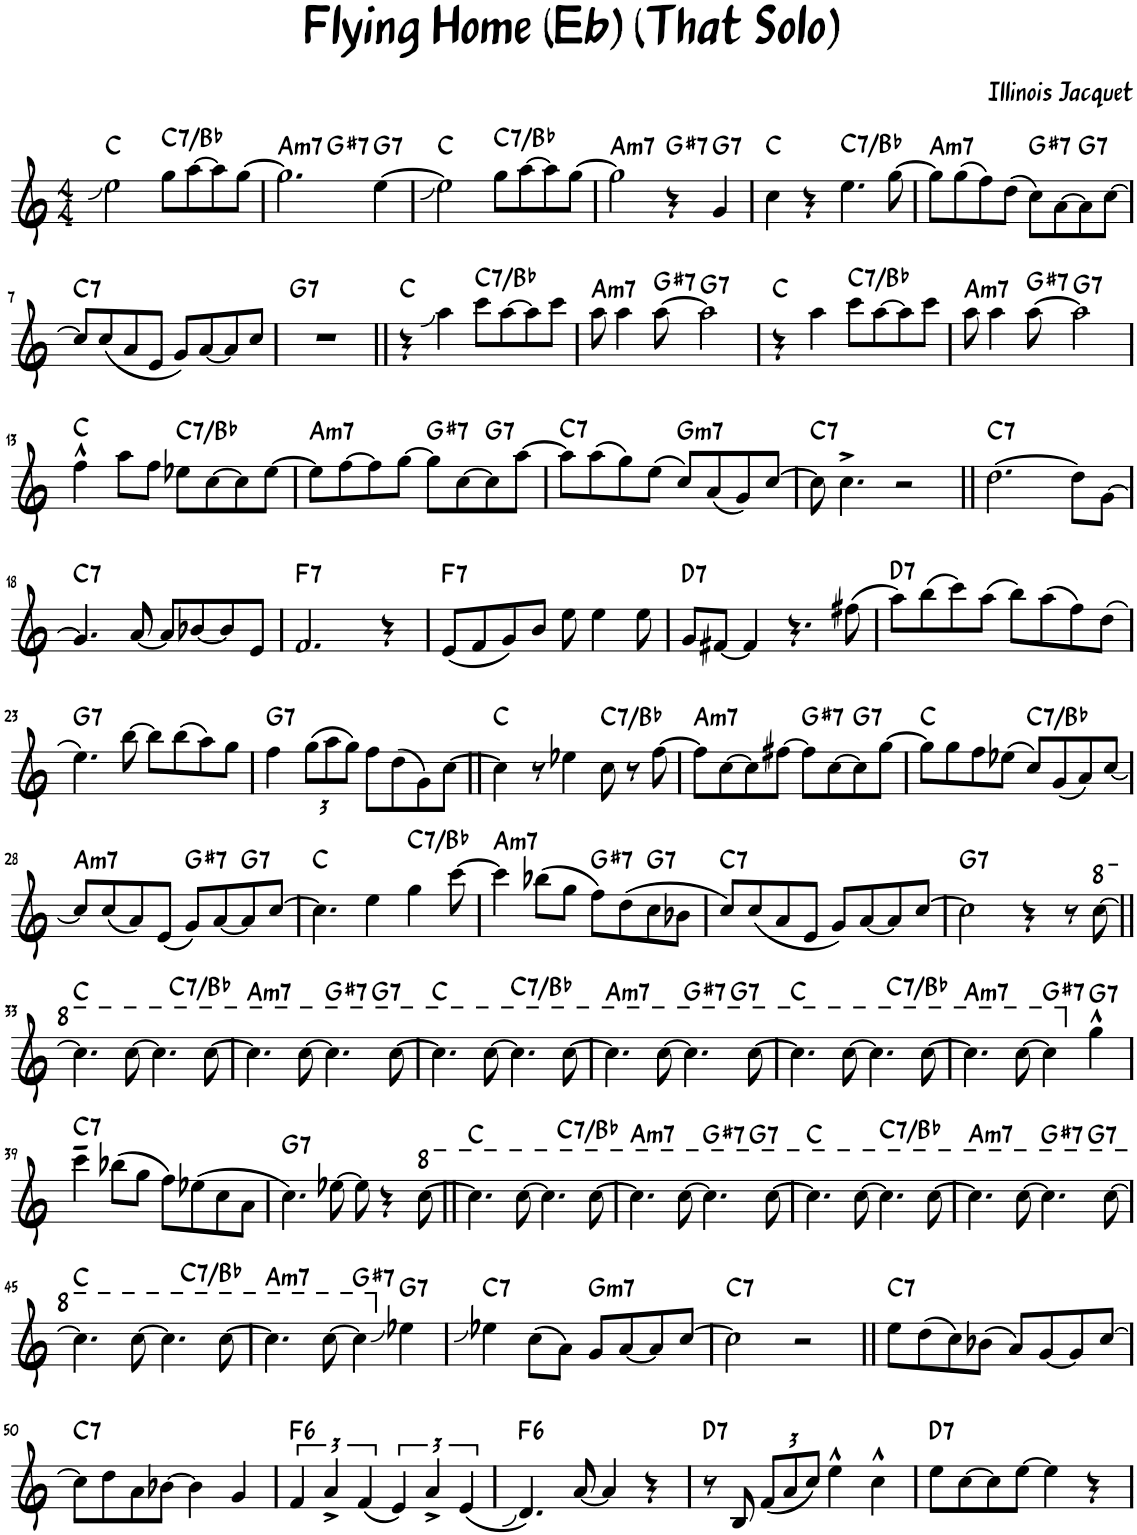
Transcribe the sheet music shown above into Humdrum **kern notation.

**kern	**harte
*part1	*part1
*staff1	*
*I"Alto Saxophone	*
*I'A. Sax.	*
*clefG2	*
*Trd5c9	*
*k[]	*
*M4/4	*
=1	=1
2ee\	C:maj
!	!LO:H:kt=7
8gg\L	C:7/b7
[8aa\	.
8aa\]	.
[8gg\J	.
=2	=2
!	!LO:H:kt=m7
*^	*
2.gg\]	2ryy	A:min7
!	!	!LO:H:kt=7
.	2ryy	G#:7
!	!	!LO:H:kt=7
[4ee\	.	G:7
*v	*v	*
=3	=3
2ee\]	C:maj
!	!LO:H:kt=7
8gg\L	C:7/b7
[8aa\	.
8aa\]	.
[8gg\J	.
=4	=4
!	!LO:H:kt=m7
2gg\]	A:min7
!	!LO:H:kt=7
4r	G#:7
!	!LO:H:kt=7
4g/	G:7
=5	=5
4cc\	C:maj
4r	.
!	!LO:H:kt=7
4.ee\	C:7/b7
[8gg\	.
=6	=6
!	!LO:H:kt=m7
8gg\L]	A:min7
(8gg\	.
8ff\)	.
(8dd\J	.
!	!LO:H:kt=7
8cc\L)	G#:7
[8a\	.
!	!LO:H:kt=7
8a\]	G:7
[8cc\J	.
!!LO:LB:g=z
=7	=7
!	!LO:H:kt=7
8cc/L]	C:7
(8cc/	.
8a/	.
8e/J	.
8g/L)	.
[8a/	.
8a/]	.
8cc/J	.
=8	=8
!	!LO:H:kt=7
1r	G:7
=9||	=9||
4r	C:maj
4aa\	.
!	!LO:H:kt=7
8ccc\L	C:7/b7
[8aa\	.
8aa\]	.
8ccc\J	.
=10	=10
!	!LO:H:kt=m7
8aa\	A:min7
4aa\	.
!	!LO:H:kt=7
[8aa\	G#:7
!	!LO:H:kt=7
2aa\]	G:7
=11	=11
4r	C:maj
4aa\	.
!	!LO:H:kt=7
8ccc\L	C:7/b7
[8aa\	.
8aa\]	.
8ccc\J	.
=12	=12
!	!LO:H:kt=m7
8aa\	A:min7
4aa\	.
!	!LO:H:kt=7
[8aa\	G#:7
!	!LO:H:kt=7
2aa\]	G:7
!!LO:LB:g=z
=13	=13
4ff^^\	C:maj
8aa\L	.
8ff\J	.
!	!LO:H:kt=7
8ee-X\L	C:7/b7
[8cc\	.
8cc\]	.
[8ee-\J	.
=14	=14
!	!LO:H:kt=m7
8ee-\L]	A:min7
[8ff\	.
8ff\]	.
[8gg\J	.
!	!LO:H:kt=7
8gg\L]	G#:7
[8cc\	.
!	!LO:H:kt=7
8cc\]	G:7
[8aa\J	.
=15	=15
!	!LO:H:kt=7
8aa\L]	C:7
(8aa\	.
8gg\)	.
(8ee\J	.
!	!LO:H:kt=m7
8cc/L)	G:min7
(8a/	.
8g/)	.
[8cc/J	.
=16	=16
!	!LO:H:kt=7
8cc\]	C:7
4.cc^\	.
2r	.
=17||	=17||
!	!LO:H:kt=7
[2.dd\	C:7
8dd\L]	.
[8g\J	.
!!LO:LB:g=z
=18	=18
!	!LO:H:kt=7
4.g/]	C:7
[8a/	.
8a/L]	.
[8b-X/	.
8b-/]	.
8e/J	.
=19	=19
!	!LO:H:kt=7
2.f/	F:7
4r	.
=20	=20
!	!LO:H:kt=7
(8e/L	F:7
8f/	.
8g/)	.
8b/J	.
8ee\	.
4ee\	.
8ee\	.
=21	=21
!	!LO:H:kt=7
8g/L	D:7
[8f#X/J	.
4f#/]	.
4.r	.
(8ff#X\	.
=22	=22
!	!LO:H:kt=7
8aa\L)	D:7
(8bb\	.
8ccc\)	.
(8aa\J	.
8bb\L)	.
(8aa\	.
8ff\)	.
(8dd\J	.
!!LO:LB:g=z
=23	=23
!	!LO:H:kt=7
4.ee\)	G:7
[8bb\	.
8bb\L]	.
(8bb\	.
8aa\)	.
8gg\J	.
=24	=24
!	!LO:H:kt=7
4ff\	G:7
*Xbrackettup	*
(12gg\L	.
12aa\	.
12gg\J)	.
8ff\L	.
(8dd\	.
8g\)	.
[8cc\J	.
=25||	=25||
4cc\]	C:maj
8r	.
4ee-X\	.
!	!LO:H:kt=7
8cc\	C:7/b7
8r	.
[8ff\	.
=26	=26
!	!LO:H:kt=m7
8ff\L]	A:min7
[8cc\	.
8cc\]	.
[8ff#X\J	.
!	!LO:H:kt=7
8ff#\L]	G#:7
[8cc\	.
!	!LO:H:kt=7
8cc\]	G:7
[8gg\J	.
=27	=27
8gg\L]	C:maj
8gg\	.
8ff\	.
(8ee-X\J	.
!	!LO:H:kt=7
8cc/L)	C:7/b7
(8g/	.
8a/)	.
[8cc/J	.
!!LO:LB:g=z
=28	=28
!	!LO:H:kt=m7
8cc/L]	A:min7
(8cc/	.
8a/)	.
(8e/J	.
!	!LO:H:kt=7
8g/L)	G#:7
[8a/	.
!	!LO:H:kt=7
8a/]	G:7
[8cc/J	.
=29	=29
4.cc\]	C:maj
4ee\	.
!	!LO:H:kt=7
4gg\	C:7/b7
[8ccc\	.
=30	=30
!	!LO:H:kt=m7
4ccc\]	A:min7
(8bb-X\L	.
8gg\J	.
!	!LO:H:kt=7
8ff\L)	G#:7
(8dd\	.
!	!LO:H:kt=7
8cc\	G:7
8b-X\J	.
=31	=31
!	!LO:H:kt=7
8cc/L)	C:7
(8cc/	.
8a/	.
8e/J	.
8g/L)	.
[8a/	.
8a/]	.
[8cc/J	.
=32	=32
!	!LO:H:kt=7
2cc\]	G:7
4r	.
8r	.
*8va	*
[8ccc\	.
!!LO:LB:g=z
=33||	=33||
*^	*
4.ccc\]	2ryy	C:maj
[8ccc\	.	.
4.ccc\]	8ryy	.
!	!	!LO:H:kt=7
.	4.ryy	C:7/b7
[8ccc\	.	.
=34	=34	=34
!	!	!LO:H:kt=m7
4.ccc\]	2.ryy	A:min7
[8ccc\	.	.
!	!	!LO:H:kt=7
4.ccc\]	.	G#:7
!	!	!LO:H:kt=7
.	4ryy	G:7
[8ccc\	.	.
*v	*v	*
=35	=35
4.ccc\]	C:maj
[8ccc\	.
!	!LO:H:kt=7
4.ccc\]	C:7/b7
[8ccc\	.
=36	=36
!	!LO:H:kt=m7
*^	*
4.ccc\]	2.ryy	A:min7
[8ccc\	.	.
!	!	!LO:H:kt=7
4.ccc\]	.	G#:7
!	!	!LO:H:kt=7
.	4ryy	G:7
[8ccc\	.	.
=37	=37	=37
4.ccc\]	2ryy	C:maj
[8ccc\	.	.
4.ccc\]	8ryy	.
!	!	!LO:H:kt=7
.	4.ryy	C:7/b7
[8ccc\	.	.
=38	=38	=38
!	!	!LO:H:kt=m7
*v	*v	*
4.ccc\]	A:min7
[8ccc\	.
!	!LO:H:kt=7
4ccc\]	G#:7
*X8va	*
!	!LO:H:kt=7
4gg^^\	G:7
!!LO:LB:g=z
=39	=39
!	!LO:H:kt=7
4ccc~\	C:7
(8bb-X\L	.
8gg\J	.
8ff\L)	.
(8ee-X\	.
8cc\	.
8a\J	.
=40	=40
!	!LO:H:kt=7
4.cc\)	G:7
[8ee-X\	.
8ee-\]	.
4r	.
*8va	*
[8ccc\	.
=41||	=41||
*^	*
4.ccc\]	2ryy	C:maj
[8ccc\	.	.
4.ccc\]	8ryy	.
!	!	!LO:H:kt=7
.	4.ryy	C:7/b7
[8ccc\	.	.
=42	=42	=42
!	!	!LO:H:kt=m7
4.ccc\]	2.ryy	A:min7
[8ccc\	.	.
!	!	!LO:H:kt=7
4.ccc\]	.	G#:7
!	!	!LO:H:kt=7
.	4ryy	G:7
[8ccc\	.	.
*v	*v	*
=43	=43
4.ccc\]	C:maj
[8ccc\	.
!	!LO:H:kt=7
4.ccc\]	C:7/b7
[8ccc\	.
=44	=44
!	!LO:H:kt=m7
*^	*
4.ccc\]	2.ryy	A:min7
[8ccc\	.	.
!	!	!LO:H:kt=7
4.ccc\]	.	G#:7
!	!	!LO:H:kt=7
.	4ryy	G:7
[8ccc\	.	.
!!LO:LB:g=z	!!
=45	=45	=45
4.ccc\]	2ryy	C:maj
[8ccc\	.	.
4.ccc\]	8ryy	.
!	!	!LO:H:kt=7
.	4.ryy	C:7/b7
[8ccc\	.	.
=46	=46	=46
!	!	!LO:H:kt=m7
*v	*v	*
4.ccc\]	A:min7
[8ccc\	.
!	!LO:H:kt=7
4ccc\]	G#:7
*X8va	*
!	!LO:H:kt=7
4ee-X\	G:7
=47	=47
!	!LO:H:kt=7
4ee-X\	C:7
(8cc\L	.
8a\J)	.
!	!LO:H:kt=m7
8g/L	G:min7
[8a/	.
8a/]	.
[8cc/J	.
=48	=48
!	!LO:H:kt=7
2cc\]	C:7
2r	.
=49||	=49||
!	!LO:H:kt=7
8ee\L	C:7
(8dd\	.
8cc\)	.
(8b-X\J	.
8a/L)	.
[8g/	.
8g/]	.
[8cc/J	.
!!LO:LB:g=z
=50	=50
!	!LO:H:kt=7
8cc\L]	C:7
8dd\	.
8a\	.
[8b-X\J	.
4b-\]	.
4g/	.
=51	=51
*brackettup	*
!	!LO:H:kt=6
6f/	F:maj6
6a^/	.
(6f/	.
6e/)	.
6a^/	.
(6e/	.
=52	=52
!	!LO:H:kt=6
4.d/)	F:maj6
[8a/	.
4a/]	.
4r	.
=53	=53
!	!LO:H:kt=7
8r	D:7
8B/	.
*Xbrackettup	*
(12f/L	.
12a/	.
12cc/J)	.
4ee^^\	.
4cc^^\	.
=54	=54
!	!LO:H:kt=7
8ee\L	D:7
[8cc\	.
8cc\]	.
[8ee\J	.
4ee\]	.
4r	.
=	=
*-	*-
